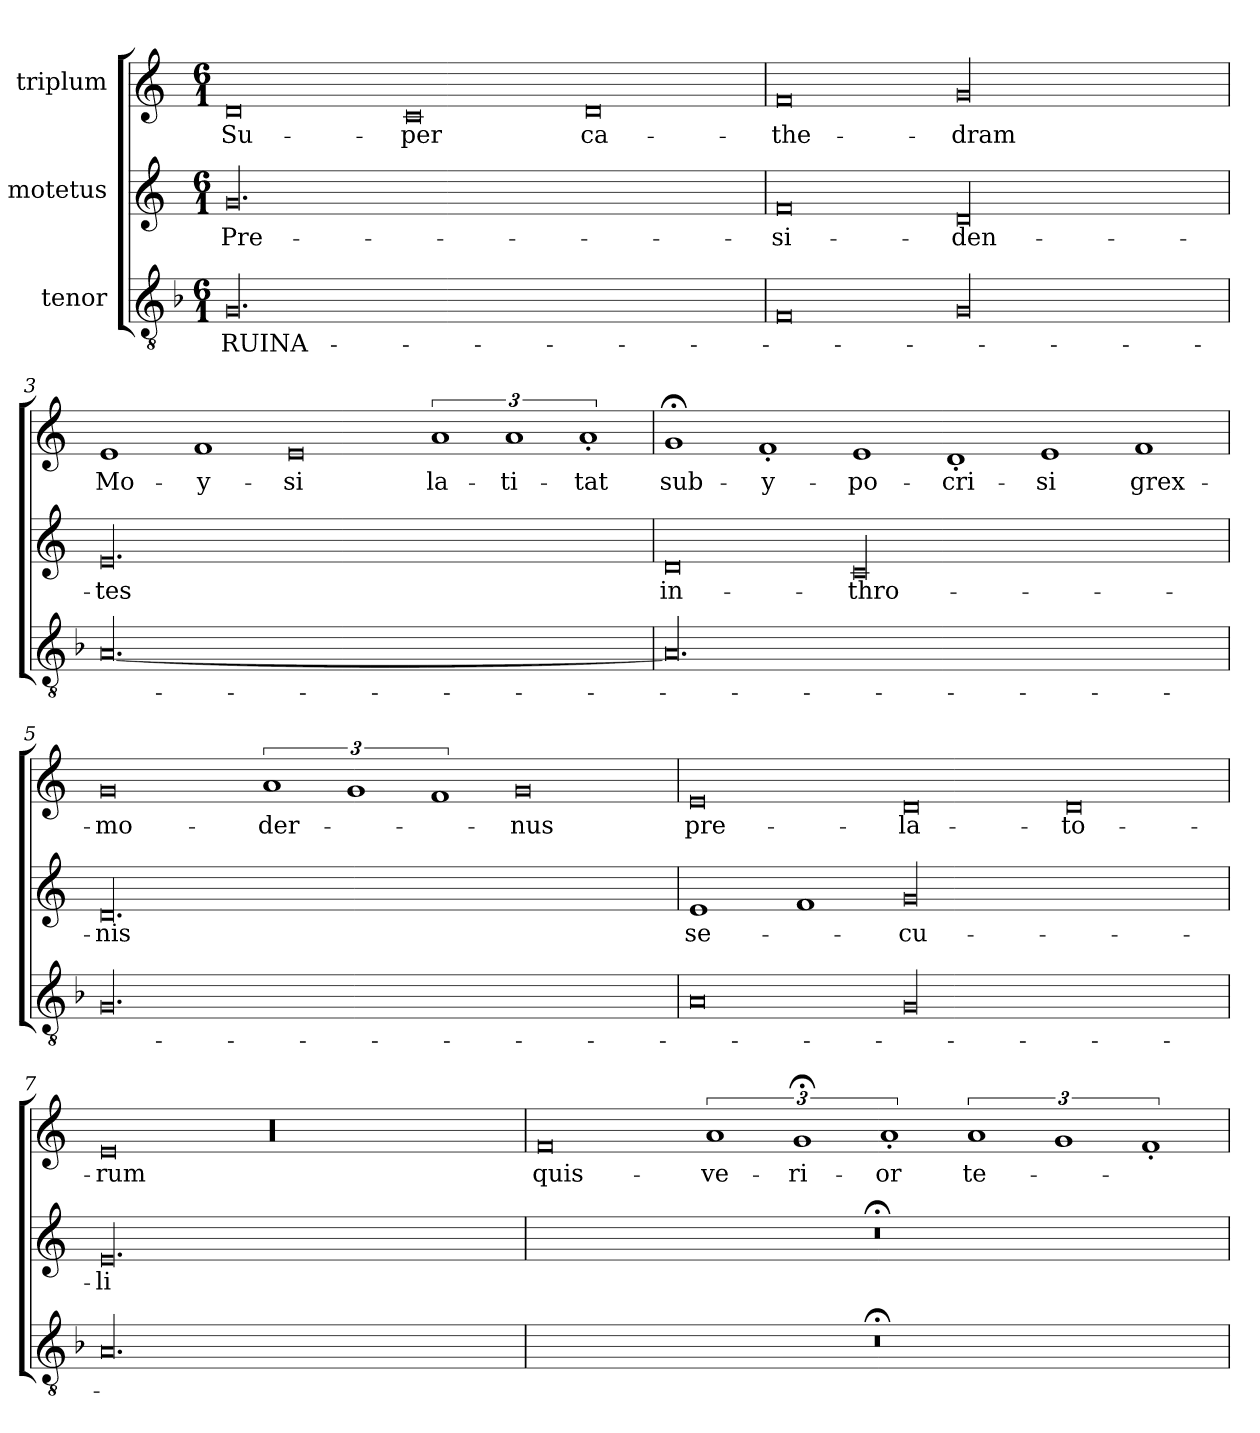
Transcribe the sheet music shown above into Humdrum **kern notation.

**kern	**text	**kern	**text	**kern	**text
*part3	*part3	*part2	*part2	*part1	*part1
*staff3	*staff3	*staff2	*staff2	*staff1	*staff1
*I"tenor	*	*I"motetus	*	*I"triplum	*
*clefGv2	*	*clefG2	*	*clefG2	*
*k[b-]	*	*k[]	*	*k[]	*
*F:	*	*C:	*	*C:	*
*M6/1	*	*M6/1	*	*M6/1	*
=1	=1	=1	=1	=1	=1
00.G/	RUINA-	00.g/	Pre-	0d/	Su-
.	.	.	.	0c/	-per
.	.	.	.	0d/	ca-
=2	=2	=2	=2	=2	=2
0F/	.	0f/	-si-	0f/	-the-
00G/	.	00d/	-den-	00g/	-dram
=3	=3	=3	=3	=3	=3
[00.A/	.	00.e/	-tes	1e/	Mo-
.	.	.	.	1f/	-y-
.	.	.	.	0e/	-si
.	.	.	.	3%2a/	la-
.	.	.	.	3%2a/	-ti-
.	.	.	.	3%2a'/	-tat
=4	=4	=4	=4	=4	=4
00.A/]	.	0d/	in-	1g;</	sub-
.	.	.	.	1f'/	y-
.	.	00c/	thro-	1e/	-po-
.	.	.	.	1d'/	-cri-
.	.	.	.	1e/	-si
.	.	.	.	1f/	grex-
!!LO:LB:g=z
=5	=5	=5	=5	=5	=5
00.G/	.	00.d/	-nis	0g/	mo-
.	.	.	.	3%2a/	-der-
.	.	.	.	3%2g/	.
.	.	.	.	3%2f/	.
.	.	.	.	0g/	-nus
=6	=6	=6	=6	=6	=6
0A/	.	1e/	se-	0e/	pre-
.	.	1f/	.	.	.
00G/	.	00g/	-cu-	0d/	-la-
.	.	.	.	0d/	-to-
=7	=7	=7	=7	=7	=7
00.A/	.	00.e/	-li	0e/	-rum
.	.	.	.	00r	.
=8	=8	=8	=8	=8	=8
00.r;<	.	00.r;<	.	0f/	quis-
.	.	.	.	3%2a/	ve-
.	.	.	.	3%2g;</	-ri-
.	.	.	.	3%2a'/	-or
.	.	.	.	3%2a/	te-
.	.	.	.	3%2g/	.
.	.	.	.	3%2f'/	.
=	=	=	=	=	=
*-	*-	*-	*-	*-	*-
